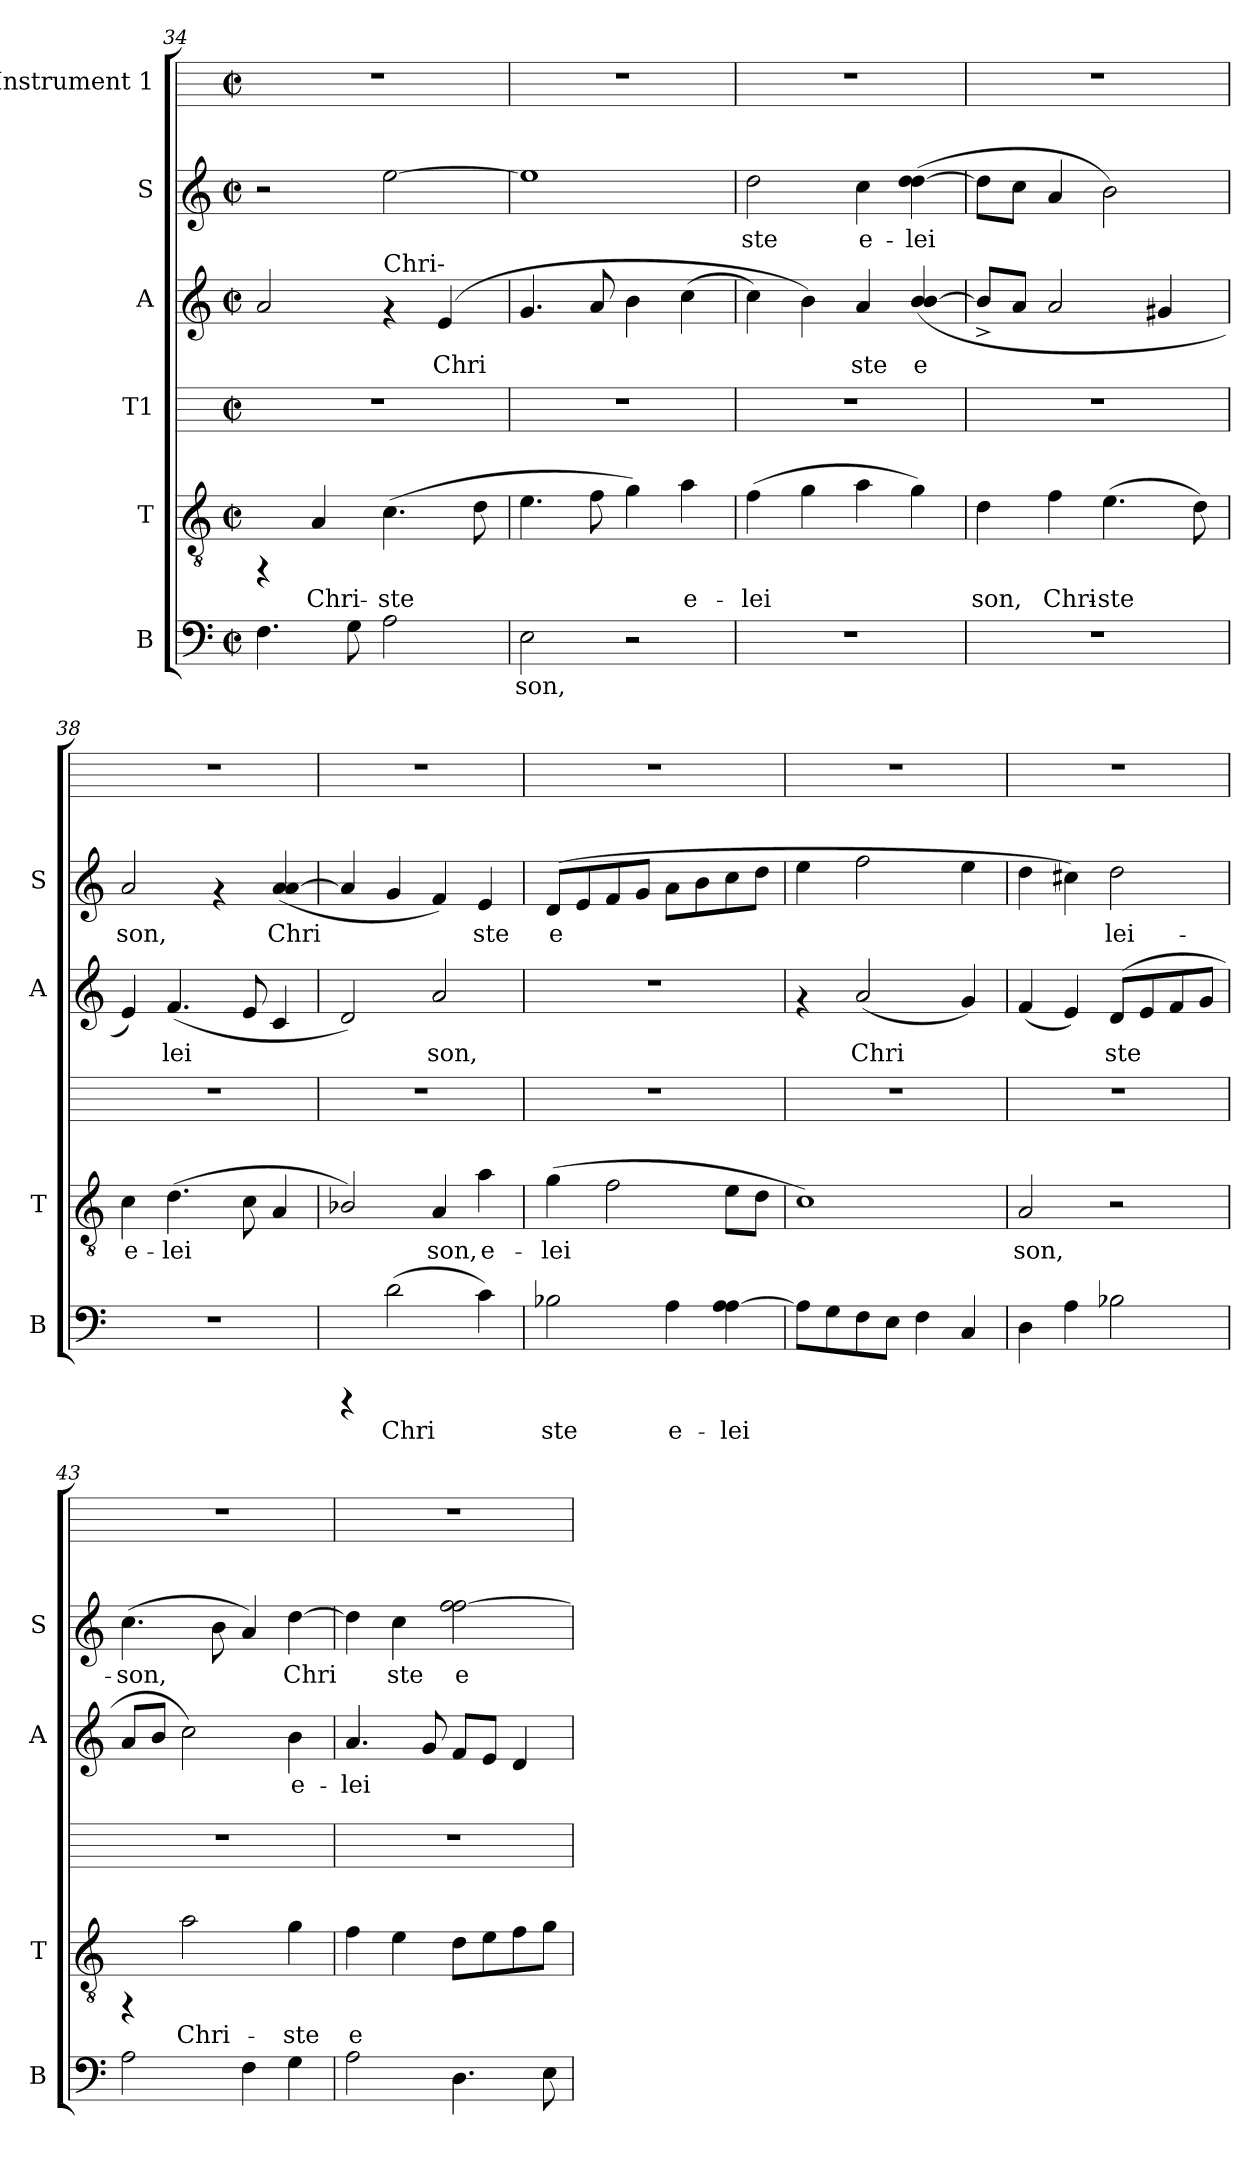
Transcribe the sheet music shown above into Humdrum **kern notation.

**kern	**text	**kern	**text	**kern	**kern	**text	**kern	**text	**kern
*part6	*part6	*part5	*part5	*part4	*part3	*part3	*part2	*part2	*part1
*staff6	*staff6	*staff5	*staff5	*staff4	*staff3	*staff3	*staff2	*staff2	*staff1
*I"B	*	*I"T	*	*I"T1	*I"A	*	*I"S	*	*I"Instrument 1
*I'B	*	*I'T	*	*	*I'A	*	*I'S	*	*
*clefF4	*	*clefGv2	*	*	*clefG2	*	*clefG2	*	*
*k[]	*	*k[]	*	*k[]	*k[]	*	*k[]	*	*k[]
*C:	*	*C:	*	*C:	*C:	*	*C:	*	*C:
*M2/2	*	*M2/2	*	*M2/2	*M2/2	*	*M2/2	*	*M2/2
*met(c|)	*	*met(c|)	*	*met(c|)	*met(c|)	*	*met(c|)	*	*met(c|)
=34	=34	=34	=34	=34	=34	=34	=34	=34	=34
!	!LO:LY:b:cj	!	!	!	!	!LO:LY:b:cj	!	!	!
4.F\	--	4rFF	.	1r	2a/	.	2r	.	1r
!	!	!	!LO:LY:b:cj	!	!	!	!	!	!
.	.	4A/	Chri-	.	.	.	.	.	.
!	!LO:LY:b:cj	!	!	!	!	!	!	!	!
8G\	--	.	.	.	.	.	.	.	.
!	!	!	!	!	!LO:TX:a:t=Chri-	!	!	!	!
!	!LO:LY:b:cj	!	!LO:LY:b:cj	!	!	!	!	!LO:LY:b:cj	!
2A\	--	(>4.c\	-ste	.	4rf	.	[>2ee\	--	.
!	!	!	!	!	!	!LO:LY:b:cj	!	!	!
.	.	.	.	.	(<4e/	Chri-	.	.	.
!	!	!	!LO:LY:b:cj	!	!	!	!	!	!
.	.	8d\	.	.	.	.	.	.	.
=35	=35	=35	=35	=35	=35	=35	=35	=35	=35
!	!LO:LY:b:cj	!	!LO:LY:b:cj	!	!	!LO:LY:b:cj	!	!LO:LY:b:cj	!
2E\	-son,	4.e\	.	1r	4.g/	--	1ee]	--	1r
!	!	!	!LO:LY:b:cj	!	!	!LO:LY:b:cj	!	!	!
.	.	8f\	.	.	8a/	--	.	.	.
!	!	!	!LO:LY:b:cj	!	!	!LO:LY:b:cj	!	!	!
2r	.	4g\)	.	.	4b\	--	.	.	.
!	!	!	!LO:LY:b:cj	!	!	!LO:LY:b:cj	!	!	!
.	.	4a\	e-	.	(>4cc\	--	.	.	.
!!LO:LB:g=z
=36	=36	=36	=36	=36	=36	=36	=36	=36	=36
!	!	!	!LO:LY:b:cj	!	!	!LO:LY:b:cj	!	!LO:LY:b:cj	!
1r	.	(>4f\	-lei-	1r	4cc\)	--	2dd\	-ste	1r
!	!	!	!LO:LY:b:cj	!	!	!LO:LY:b:cj	!	!	!
.	.	4g\	--	.	4b\)	--	.	.	.
!	!	!	!LO:LY:b:cj	!	!	!LO:LY:b:cj	!	!LO:LY:b:cj	!
.	.	4a\	--	.	4a/	-ste	4cc\	e-	.
!	!	!	!LO:LY:b:cj	!	!	!LO:LY:b:cj	!	!LO:LY:b:cj	!
.	.	4g\)	--	.	(<4b/ [<4b/	e-	(>4dd\ [>4dd\	-lei-	.
=37	=37	=37	=37	=37	=37	=37	=37	=37	=37
!	!	!	!LO:LY:b:cj	!	!	!LO:LY:b:cj	!	!LO:LY:b:cj	!
1r	.	4d\	-son,	1r	8b^>/L]	--	8dd\L]	--	1r
!	!	!	!	!	!	!LO:LY:b:cj	!	!LO:LY:b:cj	!
.	.	.	.	.	8a/J	--	8cc\J	--	.
!	!	!	!LO:LY:b:cj	!	!	!LO:LY:b:cj	!	!LO:LY:b:cj	!
.	.	4f\	Chri-	.	2a/	--	4a/	--	.
!	!	!	!LO:LY:b:cj	!	!	!	!	!LO:LY:b:cj	!
.	.	(>4.e\	-ste	.	.	.	2b\)	--	.
!	!	!	!	!	!	!LO:LY:b:cj	!	!	!
.	.	.	.	.	4g#/	--	.	.	.
!	!	!	!LO:LY:b:cj	!	!	!	!	!	!
.	.	8d\)	.	.	.	.	.	.	.
=38	=38	=38	=38	=38	=38	=38	=38	=38	=38
!	!	!	!LO:LY:b:cj	!	!	!LO:LY:b:cj	!	!LO:LY:b:cj	!
1r	.	4c\	e-	1r	4e/)	--	2a/	-son,	1r
!	!	!	!LO:LY:b:cj	!	!	!LO:LY:b:cj	!	!	!
.	.	(>4.d\	-lei-	.	(<4.f/	-lei-	.	.	.
.	.	.	.	.	.	.	4rf	.	.
!	!	!	!LO:LY:b:cj	!	!	!LO:LY:b:cj	!	!	!
.	.	8c\	--	.	8e/	--	.	.	.
!	!	!	!LO:LY:b:cj	!	!	!LO:LY:b:cj	!	!LO:LY:b:cj	!
.	.	4A/	--	.	4c/	--	(<4a/ [<4a/	Chri-	.
=39	=39	=39	=39	=39	=39	=39	=39	=39	=39
!	!	!	!LO:LY:b:cj	!	!	!LO:LY:b:cj	!	!LO:LY:b:cj	!
4rCCC	.	2B-/)	--	1r	2d/)	--	4a/]	--	1r
!	!LO:LY:b:cj	!	!	!	!	!	!	!LO:LY:b:cj	!
(>2d\	Chri-	.	.	.	.	.	4g/	--	.
!	!	!	!LO:LY:b:cj	!	!	!LO:LY:b:cj	!	!LO:LY:b:cj	!
.	.	4A/	-son,	.	2a/	-son,	4f/)	--	.
!	!LO:LY:b:cj	!	!LO:LY:b:cj	!	!	!	!	!LO:LY:b:cj	!
4c\)	--	4a\	e-	.	.	.	4e/	-ste	.
=40	=40	=40	=40	=40	=40	=40	=40	=40	=40
!	!LO:LY:b:cj	!	!LO:LY:b:cj	!	!	!	!	!LO:LY:b:cj	!
2B-X\	-ste	(>4g\	-lei-	1r	1r	.	(<8d/L	e-	1r
!	!	!	!	!	!	!	!	!LO:LY:b:cj	!
.	.	.	.	.	.	.	8e/	--	.
!	!	!	!LO:LY:b:cj	!	!	!	!	!LO:LY:b:cj	!
.	.	2f\	--	.	.	.	8f/	--	.
!	!	!	!	!	!	!	!	!LO:LY:b:cj	!
.	.	.	.	.	.	.	8g/J	--	.
!	!LO:LY:b:cj	!	!	!	!	!	!	!LO:LY:b:cj	!
4A\	e-	.	.	.	.	.	8a\L	--	.
!	!	!	!	!	!	!	!	!LO:LY:b:cj	!
.	.	.	.	.	.	.	8b\	--	.
!	!LO:LY:b:cj	!	!LO:LY:b:cj	!	!	!	!	!LO:LY:b:cj	!
4A\ [>4A\	-lei-	8e\L	--	.	.	.	8cc\	--	.
!	!	!	!LO:LY:b:cj	!	!	!	!	!LO:LY:b:cj	!
.	.	8d\J	--	.	.	.	8dd\J	--	.
=41	=41	=41	=41	=41	=41	=41	=41	=41	=41
!	!LO:LY:b:cj	!	!LO:LY:b:cj	!	!	!	!	!LO:LY:b:cj	!
8A\L]	--	1c)	--	1r	4rf	.	4ee\	--	1r
!	!LO:LY:b:cj	!	!	!	!	!	!	!	!
8G\	--	.	.	.	.	.	.	.	.
!	!LO:LY:b:cj	!	!	!	!	!LO:LY:b:cj	!	!LO:LY:b:cj	!
8F\	--	.	.	.	(<2a/	Chri-	2ff\	--	.
!	!LO:LY:b:cj	!	!	!	!	!	!	!	!
8E\J	--	.	.	.	.	.	.	.	.
!	!LO:LY:b:cj	!	!	!	!	!	!	!	!
4F\	--	.	.	.	.	.	.	.	.
!	!LO:LY:b:cj	!	!	!	!	!LO:LY:b:cj	!	!LO:LY:b:cj	!
4C/	--	.	.	.	4g/)	--	4ee\	--	.
!!LO:PB:g=z
=42	=42	=42	=42	=42	=42	=42	=42	=42	=42
!	!LO:LY:b:cj	!	!LO:LY:b:cj	!	!	!LO:LY:b:cj	!	!LO:LY:b:cj	!
4D\	--	2A/	-son,	1r	(<4f/	--	4dd\	--	1r
!	!LO:LY:b:cj	!	!	!	!	!LO:LY:b:cj	!	!LO:LY:b:cj	!
4A\	--	.	.	.	4e/)	--	4cc#\)	--	.
!	!LO:LY:b:cj	!	!	!	!	!LO:LY:b:cj	!	!LO:LY:b:cj	!
2B-X\	--	2r	.	.	(<8d/L	-ste	2dd\	-lei-	.
!	!	!	!	!	!	!LO:LY:b:cj	!	!	!
.	.	.	.	.	8e/	.	.	.	.
!	!	!	!	!	!	!LO:LY:b:cj	!	!	!
.	.	.	.	.	8f/	.	.	.	.
!	!	!	!	!	!	!LO:LY:b:cj	!	!	!
.	.	.	.	.	8g/J	.	.	.	.
=43	=43	=43	=43	=43	=43	=43	=43	=43	=43
!	!LO:LY:b:cj	!	!	!	!	!LO:LY:b:cj	!	!LO:LY:b:cj	!
2A\	--	4rFF	.	1r	8a/L	.	(>4.cc\	-son,	1r
!	!	!	!	!	!	!LO:LY:b:cj	!	!	!
.	.	.	.	.	8b/J	.	.	.	.
!	!	!	!LO:LY:b:cj	!	!	!LO:LY:b:cj	!	!	!
.	.	2a\	Chri-	.	2cc\)	.	.	.	.
!	!	!	!	!	!	!	!	!LO:LY:b:cj	!
.	.	.	.	.	.	.	8b\	.	.
!	!LO:LY:b:cj	!	!	!	!	!	!	!LO:LY:b:cj	!
4F\	--	.	.	.	.	.	4a/)	.	.
!	!LO:LY:b:cj	!	!LO:LY:b:cj	!	!	!LO:LY:b:cj	!	!LO:LY:b:cj	!
4G\	--	4g\	-ste	.	4b\	e-	[>4dd\	Chri-	.
=44	=44	=44	=44	=44	=44	=44	=44	=44	=44
!	!LO:LY:b:cj	!	!LO:LY:b:cj	!	!	!LO:LY:b:cj	!	!LO:LY:b:cj	!
2A\	--	4f\	e-	1r	4.a/	-lei-	4dd\]	--	1r
!	!	!	!LO:LY:b:cj	!	!	!	!	!LO:LY:b:cj	!
.	.	4e\	--	.	.	.	4cc\	-ste	.
!	!	!	!	!	!	!LO:LY:b:cj	!	!	!
.	.	.	.	.	8g/	--	.	.	.
!	!LO:LY:b:cj	!	!LO:LY:b:cj	!	!	!LO:LY:b:cj	!	!LO:LY:b:cj	!
4.D\	--	8d\L	--	.	8f/L	--	2ff\ [>2ff\	e-	.
!	!	!	!LO:LY:b:cj	!	!	!LO:LY:b:cj	!	!	!
.	.	8e\	--	.	8e/J	--	.	.	.
!	!	!	!LO:LY:b:cj	!	!	!LO:LY:b:cj	!	!	!
.	.	8f\	--	.	4d/	--	.	.	.
!	!LO:LY:b:cj	!	!LO:LY:b:cj	!	!	!	!	!	!
8E\	--	8g\J	--	.	.	.	.	.	.
=	=	=	=	=	=	=	=	=	=
*-	*-	*-	*-	*-	*-	*-	*-	*-	*-
